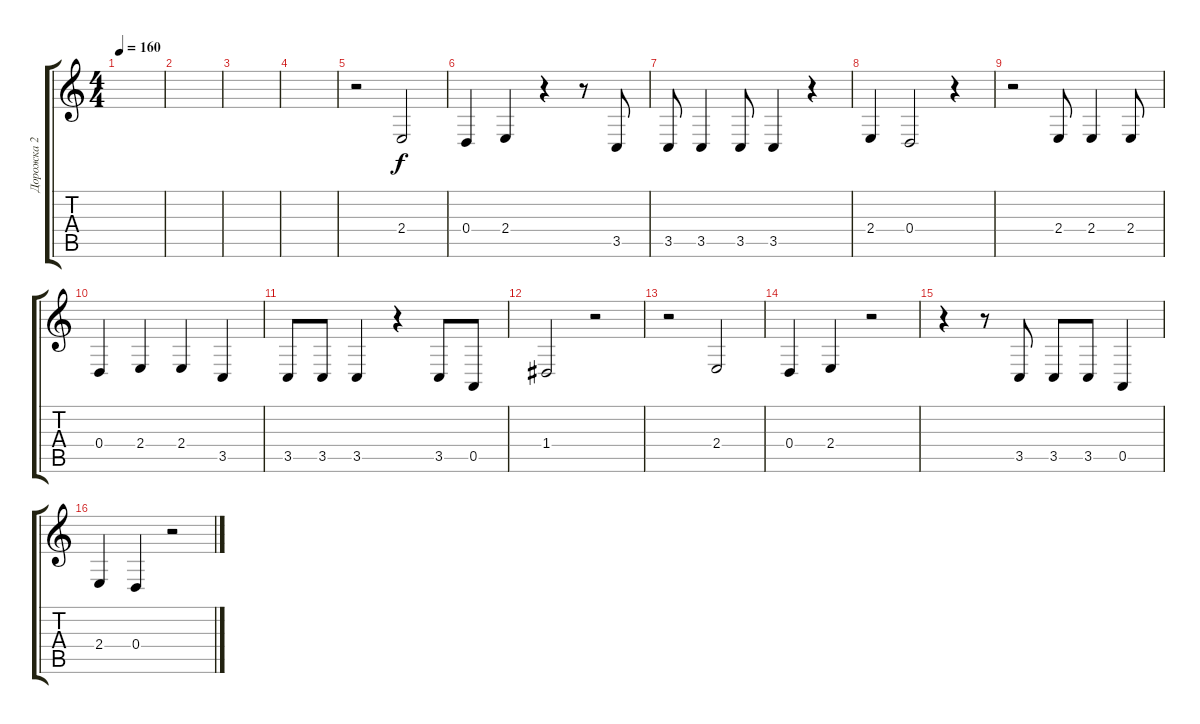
\track ("Дорожка 2" "Дорожка 2") {instrument viola}
\staff {score tabs}
\tuning (E4 B3 G3 D3 A2 E2) {hide}
\ts (4 4)
\tempo 160
\clef g2
\ks c
|
|
|
|
r.2 2.4.2 |
0.4.4 2.4.4 r.4 r.8 3.5.8 |
3.5.8 3.5.4 3.5.8 3.5.4 r.4 |
2.4.4 0.4.2 r.4 |
r.2 2.4.8 2.4.4 2.4.8 |
0.4.4 2.4.4 2.4.4 3.5.4 |
3.5.8 3.5.8 3.5.4 r.4 3.5.8 0.5.8 |
1.4.2 r.2 |
r.2 2.4.2 |
0.4.4 2.4.4 r.2 |
r.4 r.8 3.5.8 3.5.8 3.5.8 0.5.4 |
2.4.4 0.4.4 r.2
